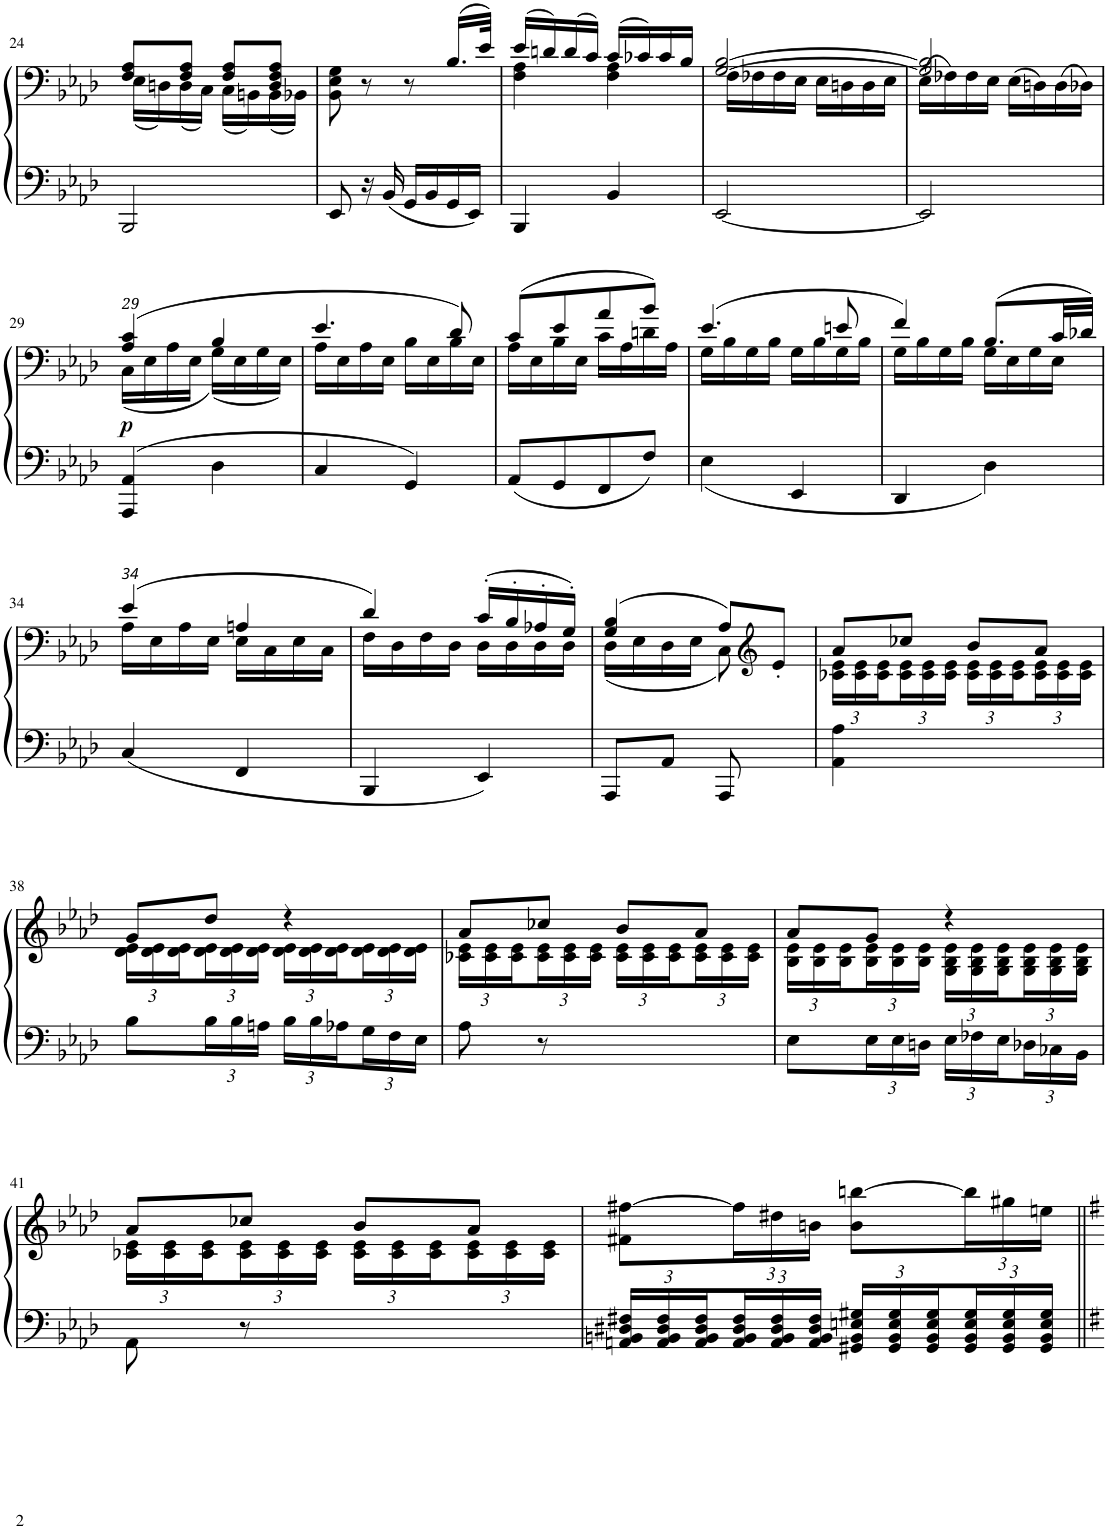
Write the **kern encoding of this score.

**kern	**kern	**dynam
*part1	*part1	*part1
*staff2	*staff1	*staff1/2
!!LO:PB:g=z
*clefF4	*clefF4	*
*k[b-e-a-d-]	*k[b-e-a-d-]	*
*M2/4	*M2/4	*
=24	=24	=24
*	*^	*
2BBB-/	8F/ 8A-/L	(16E-\LL	.
.	.	16Dn\)	.
.	8F/ 8A-/J	(16D\	.
.	.	16C\JJ)	.
.	8F/ 8A-/L	(16C\LL	.
.	.	16BBn\)	.
.	8D/ 8F/ 8A-/J	(16BB\	.
.	.	16BB-X\JJ)	.
*	*v	*v	*
=25	=25	=25
8EE-/	8BB-\ 8E-\ 8G\	.
16r	8r	.
16BB-/	.	.
16GG/LL	8r	.
16BB-/	.	.
16GG/	(>16.B-/LL	.
16EE-/JJ	.	.
.	32e-/JJk)	.
=26	=26	=26
*	*^	*
4BBB-/	(16e-/LL	4F\ 4A-\	.
.	16dn/)	.	.
.	(16d/	.	.
.	16c/JJ)	.	.
4BB-/	(16c/LL	4F\ 4A-\	.
.	16c-X/)	.	.
.	16c-/	.	.
.	16B-/JJ	.	.
=27	=27	=27	=27
[<2EE-/	16F\LL	[2G/ [2B-/	.
.	16F-X\	.	.
.	16F-\	.	.
.	16E-\JJ	.	.
.	16E-\LL	.	.
.	16Dn\	.	.
.	16D\	.	.
.	16E-\JJ	.	.
=28	=28	=28	=28
2EE-/]	2G/] 2B-/]	(16E-\LL	.
.	.	16F-X\)	.
.	.	16F-\	.
.	.	16E-\JJ	.
.	.	(16E-\LL	.
.	.	16Dn\)	.
.	.	(16D\	.
.	.	16D-X\JJ)	.
!!LO:LB:g=z	!!
=29	=29	=29	=29
!	!LO:TX:a:i:t=29	!	!
!	!	!	!LO:DY:b
4AAA-/ 4AA-/	(4A-/ 4c/	(16C\LL	p
.	.	16E-\	.
.	.	16A-\	.
.	.	16E-\JJ	.
4D-\	4B-/	(16G\LL)	.
.	.	16E-\	.
.	.	16G\	.
.	.	16E-\JJ)	.
=30	=30	=30	=30
4C/	4.e-/	16A-\LL	.
.	.	16E-\	.
.	.	16A-\	.
.	.	16E-\JJ	.
4GG/	.	16B-\LL	.
.	.	16E-\	.
.	8d-/)	16B-\	.
.	.	16E-\JJ	.
=31	=31	=31	=31
8AA-/L	(8c/L	16A-\LL	.
.	.	16E-\	.
8GG/	8e-/	16B-\	.
.	.	16E-\JJ	.
8FF/	8a-/	16c\LL	.
.	.	16A-\	.
8F/J	8b-/J)	16dn\	.
.	.	16A-\JJ	.
=32	=32	=32	=32
4E-\	(4.e-/	16G\LL	.
.	.	16B-\	.
.	.	16G\	.
.	.	16B-\JJ	.
4EE-/	.	16G\LL	.
.	.	16B-\	.
.	8en/	16G\	.
.	.	16B-\JJ	.
=33	=33	=33	=33
4DD-/	4f/)	16G\LL	.
.	.	16B-\	.
.	.	16G\	.
.	.	16B-\JJ	.
4D-\	(8.B-/L	16G\LL	.
.	.	16E-\	.
.	.	16G\	.
.	32c/LL	16E-\JJ	.
.	32d-X/JJJ)	.	.
!!LO:LB:g=z	!!
=34	=34	=34	=34
!	!LO:TX:a:i:t=34	!	!
4C/	(4e-/	16A-\LL	.
.	.	16E-\	.
.	.	16A-\	.
.	.	16E-\JJ	.
4FF/	4An/	16E-\LL	.
.	.	16C\	.
.	.	16E-\	.
.	.	16C\JJ	.
=35	=35	=35	=35
4BBB-/	4d-/)	16F\LL	.
.	.	16D-\	.
.	.	16F\	.
.	.	16D-\JJ	.
4EE-/	(16c'/LL	16D-\LL	.
.	16B-'/	16D-\	.
.	16A-X'/	16D-\	.
.	16G'/JJ)	16D-\JJ	.
=36	=36	=36	=36
8AAA-/L	(4G/ 4B-/	(16D-\LL	.
.	.	16E-\	.
8AA-/J	.	16D-\	.
.	.	16E-\JJ	.
8AAA-/	8A-/L)	8C\)	.
*	*clefG2	*	*
8ryy	8e-'/J	8ryy	.
=37	=37	=37	=37
*	*	*Xbrackettup	*
4AA-\ 4A-\	8a-/L	24c-X\ 24e-\LL	.
.	.	24c-\ 24e-\	.
.	.	24c-\ 24e-\	.
.	8cc-X/J	24c-\ 24e-\	.
.	.	24c-\ 24e-\	.
.	.	24c-\ 24e-\JJ	.
4ryy	8b-/L	24c-\ 24e-\LL	.
.	.	24c-\ 24e-\	.
.	.	24c-\ 24e-\	.
.	8a-/J	24c-\ 24e-\	.
.	.	24c-\ 24e-\	.
.	.	24c-\ 24e-\JJ	.
!!LO:LB:g=z	!!
=38	=38	=38	=38
8B-\L	8g/L	24d-\ 24e-\LL	.
.	.	24d-\ 24e-\	.
.	.	24d-\ 24e-\	.
*Xbrackettup	*	*	*
24B-\L	8dd-/J	24d-\ 24e-\	.
24B-\	.	24d-\ 24e-\	.
24An\JJ	.	24d-\ 24e-\JJ	.
24B-\LL	4r	24d-\ 24e-\LL	.
24B-\	.	24d-\ 24e-\	.
24A-X\	.	24d-\ 24e-\	.
24G\	.	24d-\ 24e-\	.
24F\	.	24d-\ 24e-\	.
24E-\JJ	.	24d-\ 24e-\JJ	.
=39	=39	=39	=39
8A-\	8a-/L	24c-X\ 24e-\LL	.
.	.	24c-\ 24e-\	.
.	.	24c-\ 24e-\	.
8r	8cc-X/J	24c-\ 24e-\	.
.	.	24c-\ 24e-\	.
.	.	24c-\ 24e-\JJ	.
4ryy	8b-/L	24c-\ 24e-\LL	.
.	.	24c-\ 24e-\	.
.	.	24c-\ 24e-\	.
.	8a-/J	24c-\ 24e-\	.
.	.	24c-\ 24e-\	.
.	.	24c-\ 24e-\JJ	.
=40	=40	=40	=40
8E-\L	8a-/L	24B-\ 24e-\LL	.
.	.	24B-\ 24e-\	.
.	.	24B-\ 24e-\	.
24E-\L	8g/J	24B-\ 24e-\	.
24E-\	.	24B-\ 24e-\	.
24Dn\JJ	.	24B-\ 24e-\JJ	.
24E-\LL	4r	24G\ 24B-\ 24e-\LL	.
24F-X\	.	24G\ 24B-\ 24e-\	.
24E-\	.	24G\ 24B-\ 24e-\	.
24D-X\	.	24G\ 24B-\ 24e-\	.
24C-X\	.	24G\ 24B-\ 24e-\	.
24BB-\JJ	.	24G\ 24B-\ 24e-\JJ	.
!!LO:LB:g=z	!!
=41	=41	=41	=41
8AA-\	8a-/L	24c-X\ 24e-\LL	.
.	.	24c-\ 24e-\	.
.	.	24c-\ 24e-\	.
8r	8cc-X/J	24c-\ 24e-\	.
.	.	24c-\ 24e-\	.
.	.	24c-\ 24e-\JJ	.
4ryy	8b-/L	24c-\ 24e-\LL	.
.	.	24c-\ 24e-\	.
.	.	24c-\ 24e-\	.
.	8a-/J	24c-\ 24e-\	.
.	.	24c-\ 24e-\	.
.	.	24c-\ 24e-\JJ	.
*	*v	*v	*
=42	=42	=42
24AAn/ 24BBn/ 24D#X/ 24F#X/LL	8f#X\ [8ff#X\L	.
24AA/ 24BB/ 24D#/ 24F#/	.	.
24AA/ 24BB/ 24D#/ 24F#/	.	.
24AA/ 24BB/ 24D#/ 24F#/	24ff#\L]	.
24AA/ 24BB/ 24D#/ 24F#/	24dd#X\	.
24AA/ 24BB/ 24D#/ 24F#/JJ	24bn\JJ	.
24GG#X/ 24BB/ 24En/ 24G#X/LL	8b\ [8bbn\L	.
24GG#/ 24BB/ 24E/ 24G#/	.	.
24GG#/ 24BB/ 24E/ 24G#/	.	.
24GG#/ 24BB/ 24E/ 24G#/	24bb\L]	.
24GG#/ 24BB/ 24E/ 24G#/	24gg#X\	.
24GG#/ 24BB/ 24E/ 24G#/JJ	24een\JJ	.
=||	=||	=||
*-	*-	*-
